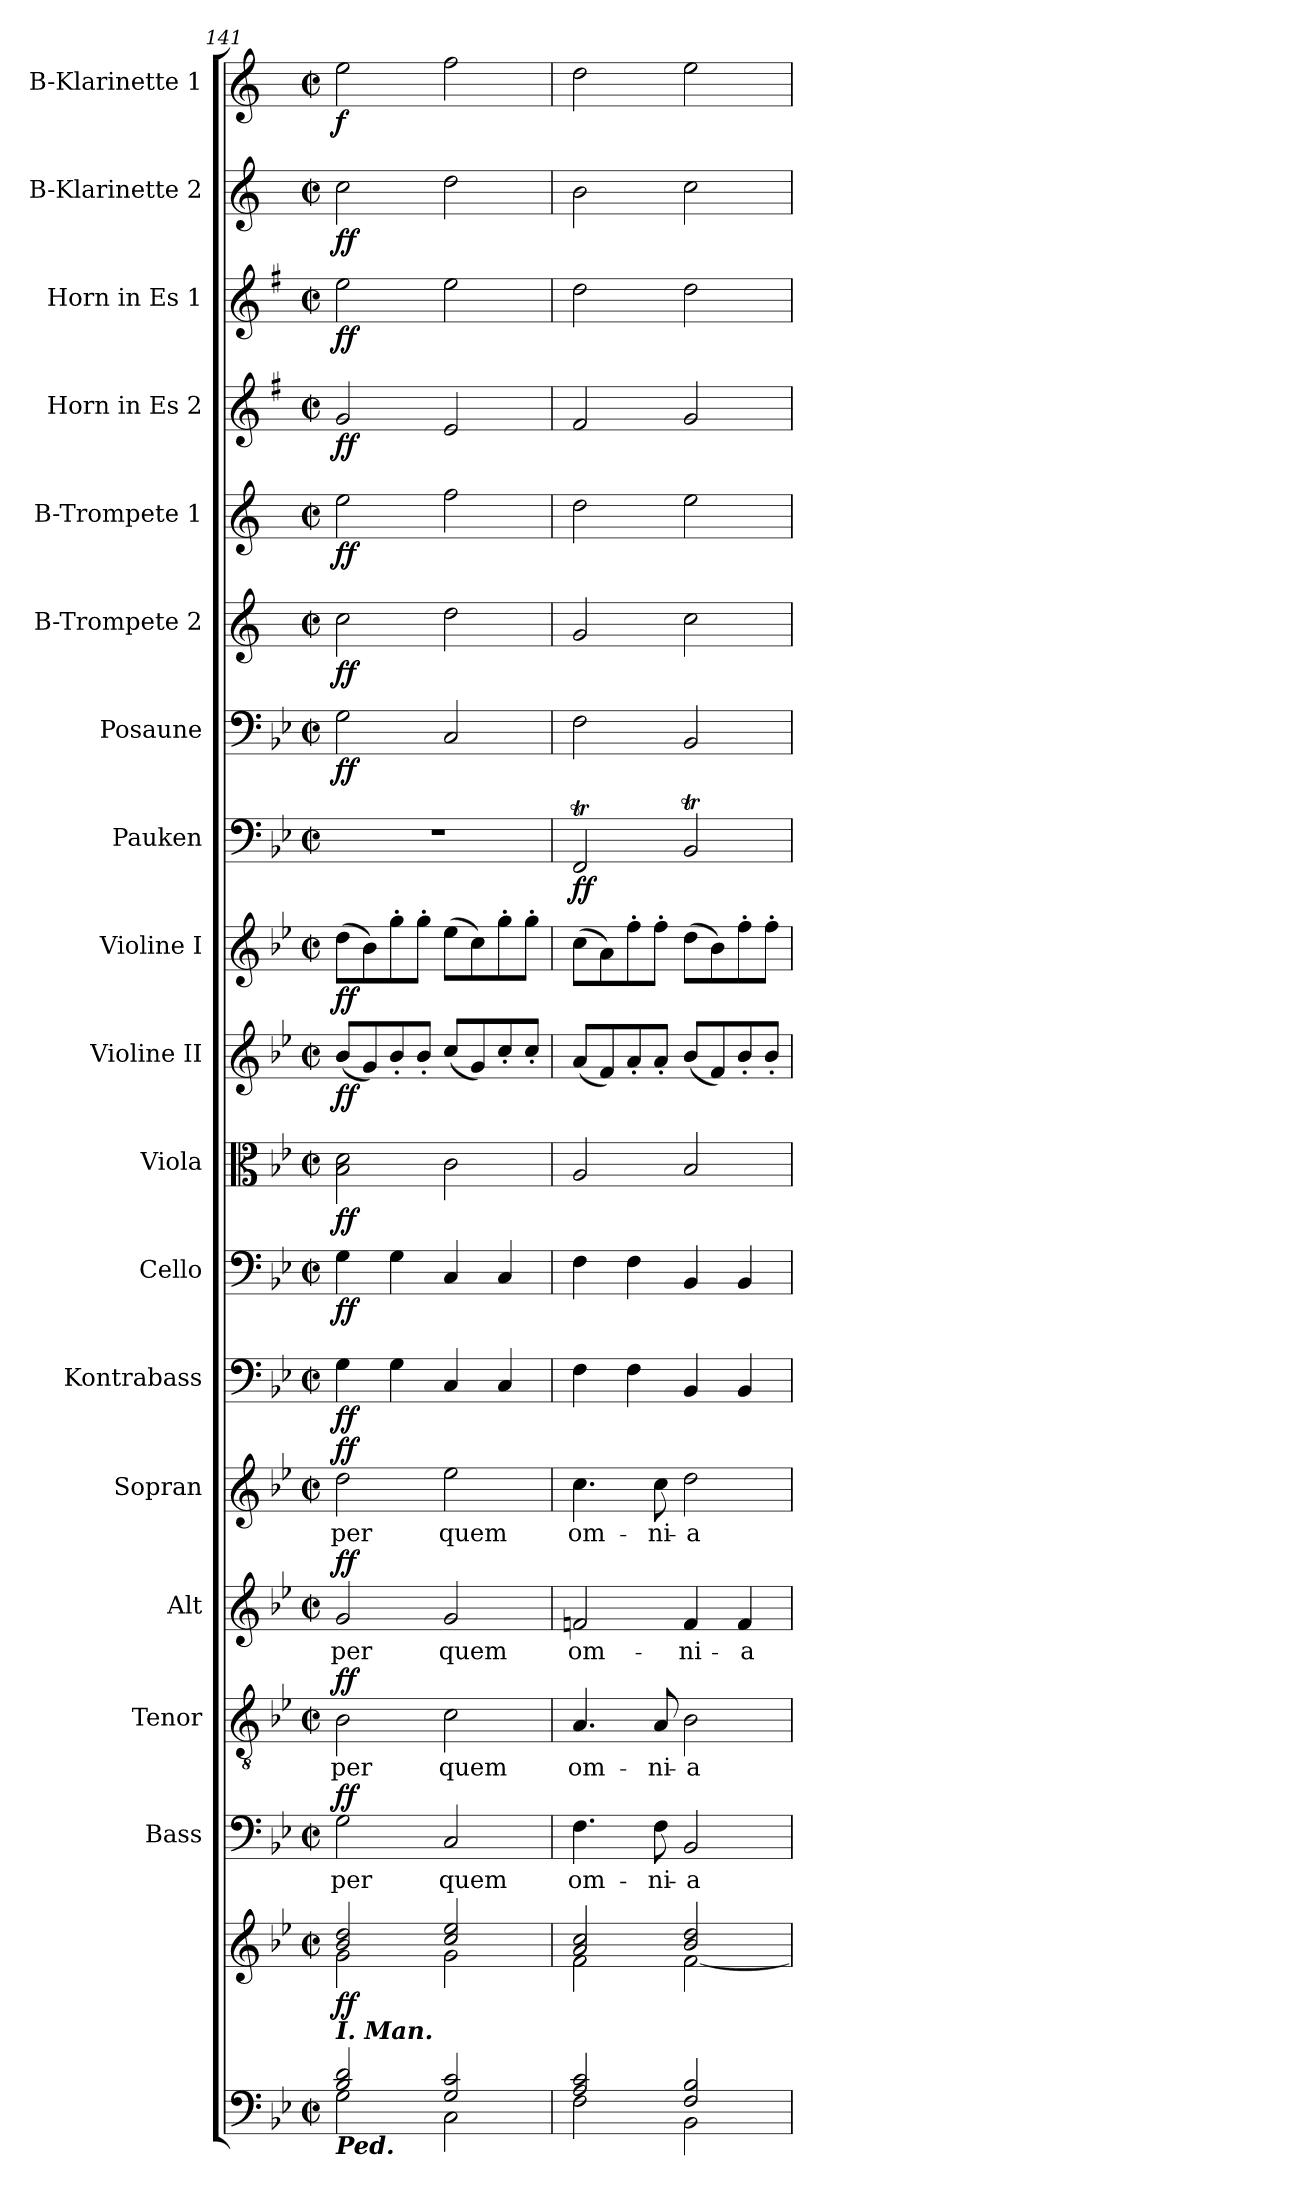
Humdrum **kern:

**kern	**kern	**dynam	**kern	**text	**dynam	**kern	**text	**dynam	**kern	**text	**dynam	**kern	**text	**dynam	**kern	**dynam	**kern	**dynam	**kern	**dynam	**kern	**dynam	**kern	**dynam	**kern	**dynam	**kern	**dynam	**kern	**dynam	**kern	**dynam	**kern	**dynam	**kern	**dynam	**kern	**dynam	**kern	**dynam
*part18	*part18	*part18	*part17	*part17	*part17	*part16	*part16	*part16	*part15	*part15	*part15	*part14	*part14	*part14	*part13	*part13	*part12	*part12	*part11	*part11	*part10	*part10	*part9	*part9	*part8	*part8	*part7	*part7	*part6	*part6	*part5	*part5	*part4	*part4	*part3	*part3	*part2	*part2	*part1	*part1
*staff19	*staff18	*staff18/19	*staff17	*staff17	*staff17	*staff16	*staff16	*staff16	*staff15	*staff15	*staff15	*staff14	*staff14	*staff14	*staff13	*staff13	*staff12	*staff12	*staff11	*staff11	*staff10	*staff10	*staff9	*staff9	*staff8	*staff8	*staff7	*staff7	*staff6	*staff6	*staff5	*staff5	*staff4	*staff4	*staff3	*staff3	*staff2	*staff2	*staff1	*staff1
*	*	*	*I"Bass	*	*	*I"Tenor	*	*	*I"Alt	*	*	*I"Sopran	*	*	*I"Kontrabass	*	*I"Cello	*	*I"Viola	*	*I"Violine II	*	*I"Violine I	*	*I"Pauken	*	*I"Posaune	*	*I"B-Trompete 2	*	*I"B-Trompete 1	*	*I"Horn in Es 2	*	*I"Horn in Es 1	*	*I"B-Klarinette 2	*	*I"B-Klarinette 1	*
*	*	*	*I'B.	*	*	*I'T.	*	*	*I'A.	*	*	*I'S.	*	*	*I'Kb.	*	*	*	*I'Vla.	*	*I'Vl. II	*	*I'Vl. I	*	*I'Pk.	*	*I'Pos.	*	*I'B Trp. 2	*	*I'B Trp. 1	*	*	*	*	*	*I'B Kl. 2	*	*I'B Kl. 1	*
*clefF4	*clefG2	*	*clefF4	*	*	*clefGv2	*	*	*clefG2	*	*	*clefG2	*	*	*clefF4	*	*clefF4	*	*clefC3	*	*clefG2	*	*clefG2	*	*clefF4	*	*clefF4	*	*clefG2	*	*clefG2	*	*clefG2	*	*clefG2	*	*clefG2	*	*clefG2	*
*	*	*	*	*	*	*	*	*	*	*	*	*	*	*	*ITrd7c12	*	*	*	*	*	*	*	*	*	*	*	*	*	*ITrd1c2	*	*ITrd1c2	*	*ITrd5c9	*	*ITrd5c9	*	*ITrd1c2	*	*ITrd1c2	*
*k[b-e-]	*k[b-e-]	*	*k[b-e-]	*	*	*k[b-e-]	*	*	*k[b-e-]	*	*	*k[b-e-]	*	*	*k[b-e-]	*	*k[b-e-]	*	*k[b-e-]	*	*k[b-e-]	*	*k[b-e-]	*	*k[b-e-]	*	*k[b-e-]	*	*k[b-e-]	*	*k[b-e-]	*	*k[b-e-]	*	*k[b-e-]	*	*k[b-e-]	*	*k[b-e-]	*
*B-:	*B-:	*	*B-:	*	*	*B-:	*	*	*B-:	*	*	*B-:	*	*	*B-:	*	*B-:	*	*B-:	*	*B-:	*	*B-:	*	*B-:	*	*B-:	*	*B-:	*	*B-:	*	*B-:	*	*B-:	*	*B-:	*	*B-:	*
*M2/2	*M2/2	*	*M2/2	*	*	*M2/2	*	*	*M2/2	*	*	*M2/2	*	*	*M2/2	*	*M2/2	*	*M2/2	*	*M2/2	*	*M2/2	*	*M2/2	*	*M2/2	*	*M2/2	*	*M2/2	*	*M2/2	*	*M2/2	*	*M2/2	*	*M2/2	*
*met(c|)	*met(c|)	*	*met(c|)	*	*	*met(c|)	*	*	*met(c|)	*	*	*met(c|)	*	*	*met(c|)	*	*met(c|)	*	*met(c|)	*	*met(c|)	*	*met(c|)	*	*met(c|)	*	*met(c|)	*	*met(c|)	*	*met(c|)	*	*met(c|)	*	*met(c|)	*	*met(c|)	*	*met(c|)	*
=141	=141	=141	=141	=141	=141	=141	=141	=141	=141	=141	=141	=141	=141	=141	=141	=141	=141	=141	=141	=141	=141	=141	=141	=141	=141	=141	=141	=141	=141	=141	=141	=141	=141	=141	=141	=141	=141	=141	=141	=141
*^	*^	*	*	*	*	*	*	*	*	*	*	*	*	*	*	*	*	*	*	*	*	*	*	*	*	*	*	*	*	*	*	*	*	*	*	*	*	*	*	*
!	!	!LO:TX:b:Bi:t=I. Man.	!	!	!	!	!	!	!	!	!	!	!	!	!	!	!	!	!	!	!	!	!	!	!	!	!	!	!	!	!	!	!	!	!	!	!	!	!	!	!	!
!LO:TX:b:Bi:t=Ped.	!	!	!	!	!	!	!	!	!	!	!	!	!	!	!	!	!	!	!	!	!	!	!	!	!	!	!	!	!	!	!	!	!	!	!	!	!	!	!	!	!	!
!	!	!	!	!LO:DY:b	!	!LO:LY:b	!LO:DY:a	!	!LO:LY:b	!LO:DY:a	!	!LO:LY:b	!LO:DY:a	!	!LO:LY:b	!LO:DY:a	!	!LO:DY:b	!	!LO:DY:b	!	!LO:DY:b	!	!LO:DY:b	!	!LO:DY:b	!	!	!	!LO:DY:b	!	!LO:DY:b	!	!LO:DY:b	!	!LO:DY:b	!	!LO:DY:b	!	!LO:DY:b	!	!LO:DY:b
2B-/ 2d/	2G\	2b-/ 2dd/	2g\	ff	2G\	per	ff	2B-\	per	ff	2g/	per	ff	2dd\	per	ff	4GG\	ff	4G\	ff	2B-\ 2d\	ff	(<8b-/L	ff	(>8dd\L	ff	1r	.	2G\	ff	2b-\	ff	2dd\	ff	2B-/	ff	2g\	ff	2b-\	ff	2dd\	f
.	.	.	.	.	.	.	.	.	.	.	.	.	.	.	.	.	.	.	.	.	.	.	8g/)	.	8b-\)	.	.	.	.	.	.	.	.	.	.	.	.	.	.	.	.	.
.	.	.	.	.	.	.	.	.	.	.	.	.	.	.	.	.	4GG\	.	4G\	.	.	.	8b-'</	.	8gg'>\	.	.	.	.	.	.	.	.	.	.	.	.	.	.	.	.	.
.	.	.	.	.	.	.	.	.	.	.	.	.	.	.	.	.	.	.	.	.	.	.	8b-'</J	.	8gg'>\J	.	.	.	.	.	.	.	.	.	.	.	.	.	.	.	.	.
!	!	!	!	!	!	!LO:LY:b	!	!	!LO:LY:b	!	!	!LO:LY:b	!	!	!LO:LY:b	!	!	!	!	!	!	!	!	!	!	!	!	!	!	!	!	!	!	!	!	!	!	!	!	!	!	!
2G/ 2c/	2C\	2cc/ 2ee-/	2g\	.	2C/	quem	.	2c\	quem	.	2g/	quem	.	2ee-\	quem	.	4CC/	.	4C/	.	2c\	.	(<8cc/L	.	(>8ee-\L	.	.	.	2C/	.	2cc\	.	2ee-\	.	2G/	.	2g\	.	2cc\	.	2ee-\	.
.	.	.	.	.	.	.	.	.	.	.	.	.	.	.	.	.	.	.	.	.	.	.	8g/)	.	8cc\)	.	.	.	.	.	.	.	.	.	.	.	.	.	.	.	.	.
.	.	.	.	.	.	.	.	.	.	.	.	.	.	.	.	.	4CC/	.	4C/	.	.	.	8cc'</	.	8gg'>\	.	.	.	.	.	.	.	.	.	.	.	.	.	.	.	.	.
.	.	.	.	.	.	.	.	.	.	.	.	.	.	.	.	.	.	.	.	.	.	.	8cc'</J	.	8gg'>\J	.	.	.	.	.	.	.	.	.	.	.	.	.	.	.	.	.
=142	=142	=142	=142	=142	=142	=142	=142	=142	=142	=142	=142	=142	=142	=142	=142	=142	=142	=142	=142	=142	=142	=142	=142	=142	=142	=142	=142	=142	=142	=142	=142	=142	=142	=142	=142	=142	=142	=142	=142	=142	=142	=142
!	!	!	!	!	!	!LO:LY:b	!	!	!LO:LY:b	!	!	!LO:LY:b	!	!	!LO:LY:b	!	!	!	!	!	!	!	!	!	!	!	!	!LO:DY:b	!	!	!	!	!	!	!	!	!	!	!	!	!	!
2A/ 2c/	2F\	2a/ 2cc/	2f\	.	4.F\	om-	.	4.A/	om-	.	2fn/	om-	.	4.cc\	om-	.	4FF\	.	4F\	.	2A/	.	(<8a/L	.	(>8cc\L	.	2FFT/	ff	2F\	.	2f/	.	2cc\	.	2A/	.	2f\	.	2a\	.	2cc\	.
.	.	.	.	.	.	.	.	.	.	.	.	.	.	.	.	.	.	.	.	.	.	.	8f/)	.	8a\)	.	.	.	.	.	.	.	.	.	.	.	.	.	.	.	.	.
.	.	.	.	.	.	.	.	.	.	.	.	.	.	.	.	.	4FF\	.	4F\	.	.	.	8a'</	.	8ff'>\	.	.	.	.	.	.	.	.	.	.	.	.	.	.	.	.	.
!	!	!	!	!	!	!LO:LY:b	!	!	!LO:LY:b	!	!	!	!	!	!LO:LY:b	!	!	!	!	!	!	!	!	!	!	!	!	!	!	!	!	!	!	!	!	!	!	!	!	!	!	!
.	.	.	.	.	8F\	-ni-	.	8A/	-ni-	.	.	.	.	8cc\	-ni-	.	.	.	.	.	.	.	8a'</J	.	8ff'>\J	.	.	.	.	.	.	.	.	.	.	.	.	.	.	.	.	.
!	!	!	!	!	!	!LO:LY:b	!	!	!LO:LY:b	!	!	!LO:LY:b	!	!	!LO:LY:b	!	!	!	!	!	!	!	!	!	!	!	!	!	!	!	!	!	!	!	!	!	!	!	!	!	!	!
2F/ 2B-/	2BB-\	2b-/ 2dd/	[<2f\	.	2BB-/	-a	.	2B-\	-a	.	4f/	-ni-	.	2dd\	-a	.	4BBB-/	.	4BB-/	.	2B-/	.	(<8b-/L	.	(>8dd\L	.	2BB-T/	.	2BB-/	.	2b-\	.	2dd\	.	2B-/	.	2f\	.	2b-\	.	2dd\	.
.	.	.	.	.	.	.	.	.	.	.	.	.	.	.	.	.	.	.	.	.	.	.	8f/)	.	8b-\)	.	.	.	.	.	.	.	.	.	.	.	.	.	.	.	.	.
!	!	!	!	!	!	!	!	!	!	!	!	!LO:LY:b	!	!	!	!	!	!	!	!	!	!	!	!	!	!	!	!	!	!	!	!	!	!	!	!	!	!	!	!	!	!
.	.	.	.	.	.	.	.	.	.	.	4f/	-a	.	.	.	.	4BBB-/	.	4BB-/	.	.	.	8b-'</	.	8ff'>\	.	.	.	.	.	.	.	.	.	.	.	.	.	.	.	.	.
.	.	.	.	.	.	.	.	.	.	.	.	.	.	.	.	.	.	.	.	.	.	.	8b-'</J	.	8ff'>\J	.	.	.	.	.	.	.	.	.	.	.	.	.	.	.	.	.
*v	*v	*	*	*	*	*	*	*	*	*	*	*	*	*	*	*	*	*	*	*	*	*	*	*	*	*	*	*	*	*	*	*	*	*	*	*	*	*	*	*	*	*
*	*v	*v	*	*	*	*	*	*	*	*	*	*	*	*	*	*	*	*	*	*	*	*	*	*	*	*	*	*	*	*	*	*	*	*	*	*	*	*	*	*	*
=	=	=	=	=	=	=	=	=	=	=	=	=	=	=	=	=	=	=	=	=	=	=	=	=	=	=	=	=	=	=	=	=	=	=	=	=	=	=	=	=
*-	*-	*-	*-	*-	*-	*-	*-	*-	*-	*-	*-	*-	*-	*-	*-	*-	*-	*-	*-	*-	*-	*-	*-	*-	*-	*-	*-	*-	*-	*-	*-	*-	*-	*-	*-	*-	*-	*-	*-	*-
